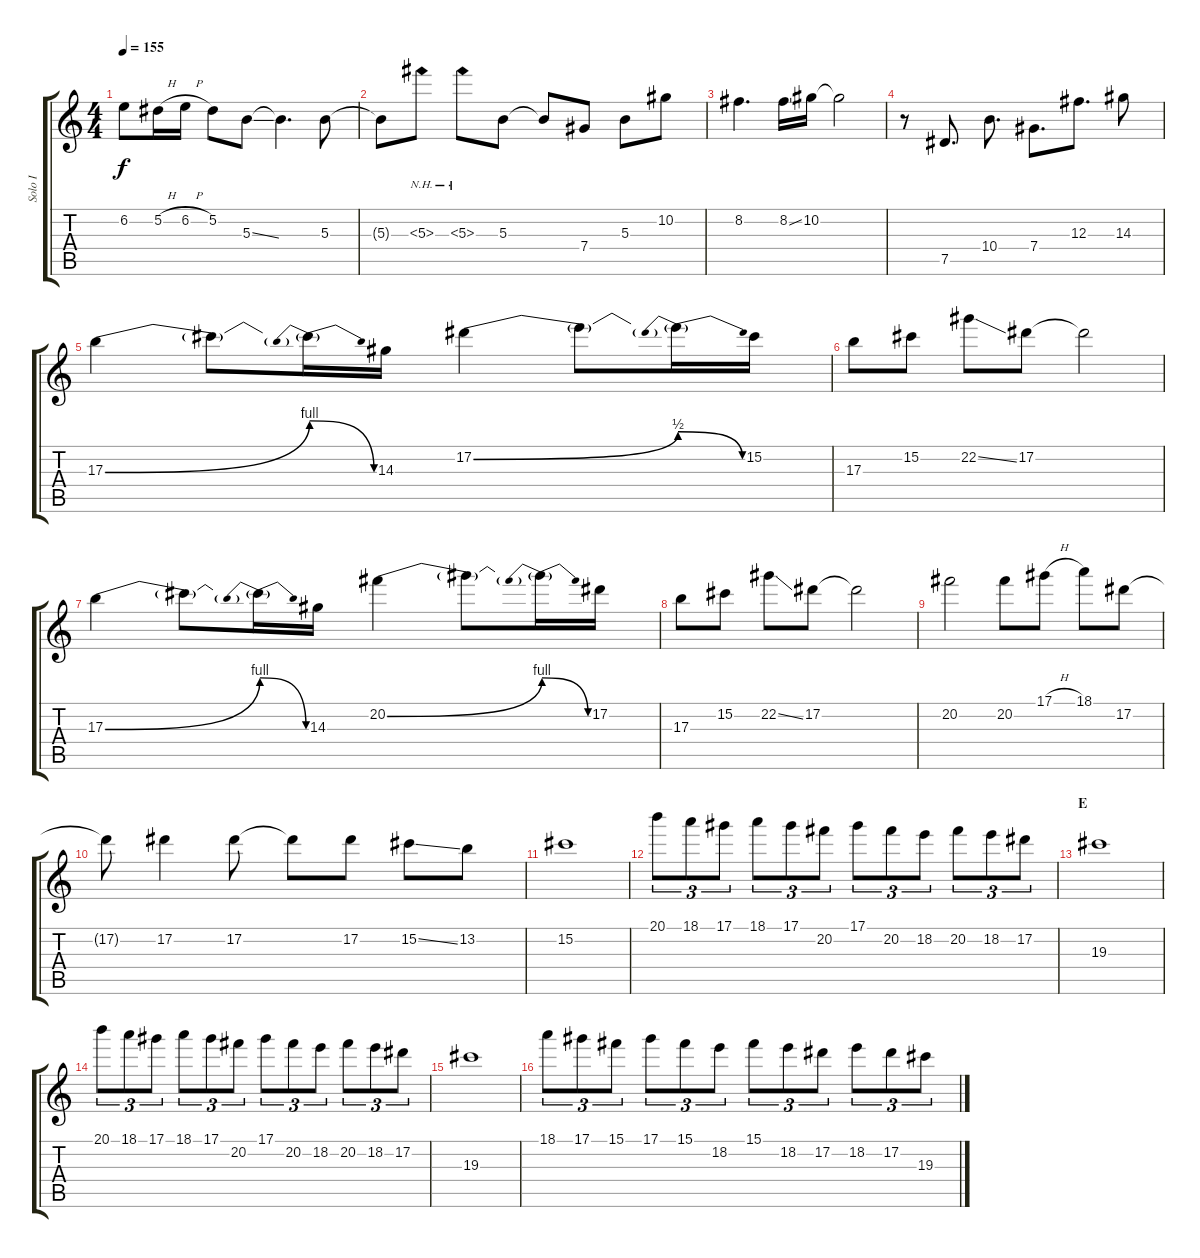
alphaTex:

\track ("Solo I" "Solo I") {instrument distortionguitar}
\staff {score tabs}
\tuning (Eb4 Bb3 Gb3 Db3 Ab2 Eb2) {hide}
\ts (4 4)
\tempo 155
\clef g2
\ks c
6.2{t}.8{dy f} 5.2{h}.16 6.2{h}.16 5.2.8 5.3{ss}.8 5.3{t}.4{d} 5.3.8 |
5.3{t}.8 5.3{nh}.8 5.3{nh}.8 5.3.8 5.3{t}.8 7.4.8 5.3.8 10.2.8 |
8.2.4{d} 8.2{ss}.16 10.2.16 10.2{t}.2 |
r.8 7.5.8{d} 10.4.8{d} 7.4.8{d} 12.3.8{d} 14.3.8 |
17.3{be (bend 0 0 60 4)}.4 17.3{t}.8 17.3{be (prebendrelease 0 4 60 0) t}.16 14.3.16 17.2{be (bend 0 0 60 2)}.4 17.2{t}.8 17.2{be (prebendrelease 0 2 60 0) t}.16 15.2.16 |
17.3.8 15.2.8 22.2{ss}.8 17.2.8 17.2{t}.2 |
17.3{be (bend 0 0 60 4)}.4 17.3{t}.8 17.3{be (prebendrelease 0 4 60 0) t}.16 14.3.16 20.2{be (bend 0 0 60 4)}.4 20.2{t}.8 20.2{be (prebendrelease 0 4 60 0) t}.16 17.2.16 |
17.3.8 15.2.8 22.2{ss}.8 17.2.8 17.2{t}.2 |
20.2.2 20.2.8 17.1{h}.8 18.1.8 17.2.8 |
17.2{t}.8 17.2.4 17.2.8 17.2{t}.8 17.2.8 15.2{ss}.8 13.2.8 |
15.2.1 |
20.1.8{tu (3 2)} 18.1.8{tu (3 2)} 17.1.8{tu (3 2)} 18.1.8{tu (3 2)} 17.1.8{tu (3 2)} 20.2.8{tu (3 2)} 17.1.8{tu (3 2)} 20.2.8{tu (3 2)} 18.2.8{tu (3 2)} 20.2.8{tu (3 2)} 18.2.8{tu (3 2)} 17.2.8{tu (3 2)} |
\section ("" "E")
19.3.1 |
20.1.8{tu (3 2)} 18.1.8{tu (3 2)} 17.1.8{tu (3 2)} 18.1.8{tu (3 2)} 17.1.8{tu (3 2)} 20.2.8{tu (3 2)} 17.1.8{tu (3 2)} 20.2.8{tu (3 2)} 18.2.8{tu (3 2)} 20.2.8{tu (3 2)} 18.2.8{tu (3 2)} 17.2.8{tu (3 2)} |
19.3.1 |
18.1.8{tu (3 2)} 17.1.8{tu (3 2)} 15.1.8{tu (3 2)} 17.1.8{tu (3 2)} 15.1.8{tu (3 2)} 18.2.8{tu (3 2)} 15.1.8{tu (3 2)} 18.2.8{tu (3 2)} 17.2.8{tu (3 2)} 18.2.8{tu (3 2)} 17.2.8{tu (3 2)} 19.3.8{tu (3 2)}
